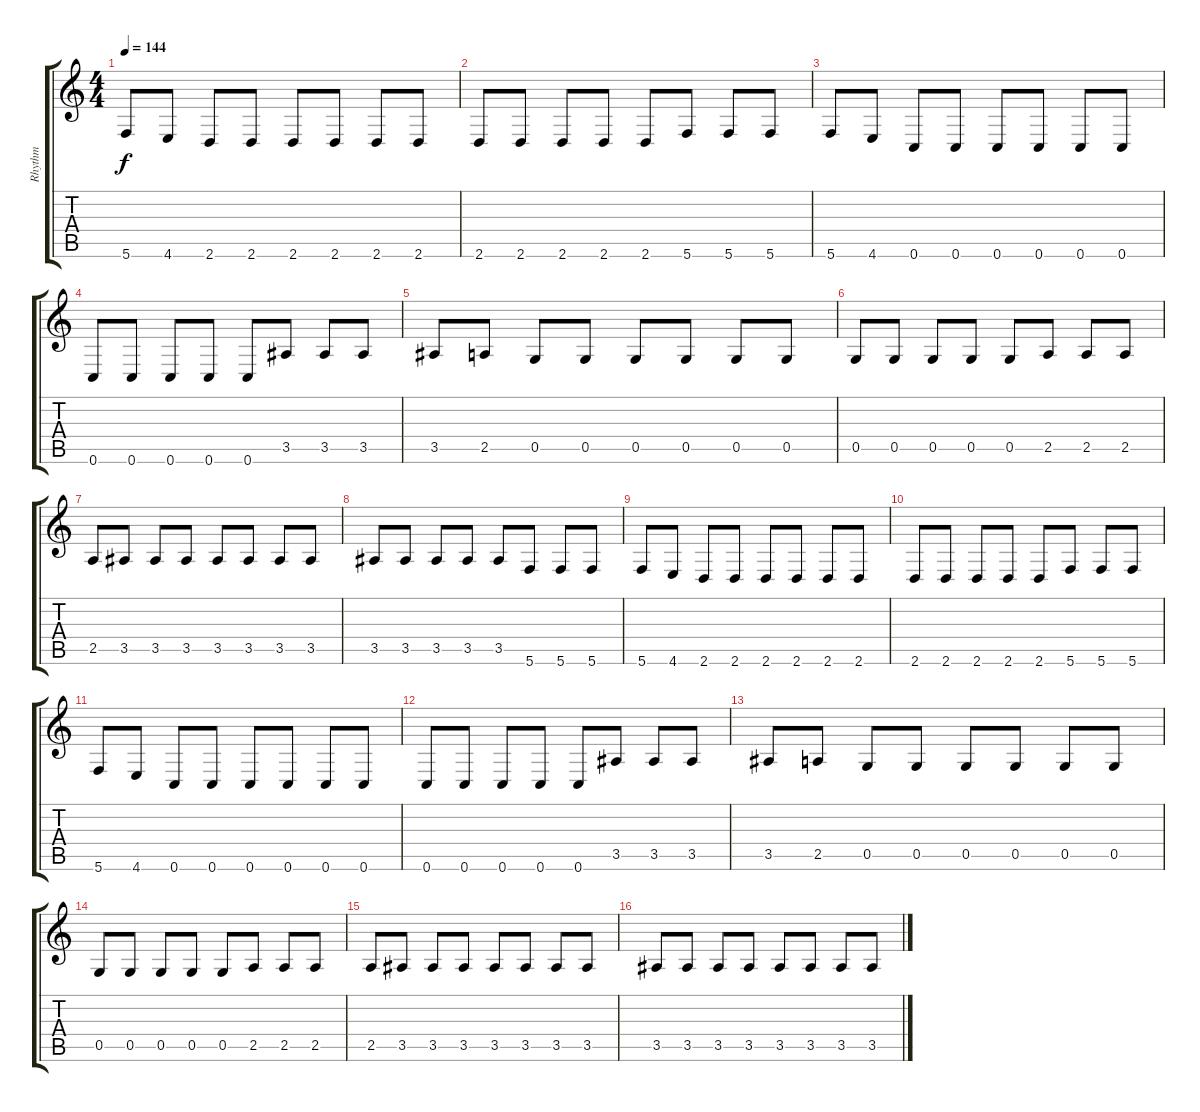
\track ("Rhythm" "Rhythm") {instrument distortionguitar}
\staff {score tabs}
\tuning (D4 A3 F3 C3 G2 C2) {hide}
\ts (4 4)
\tempo 144
\clef g2
\ks c
5.6.8{dy f} 4.6.8 2.6.8 2.6.8 2.6.8 2.6.8 2.6.8 2.6.8 |
2.6.8 2.6.8 2.6.8 2.6.8 2.6.8 5.6.8 5.6.8 5.6.8 |
5.6.8 4.6.8 0.6.8 0.6.8 0.6.8 0.6.8 0.6.8 0.6.8 |
0.6.8 0.6.8 0.6.8 0.6.8 0.6.8 3.5.8 3.5.8 3.5.8 |
3.5.8 2.5.8 0.5.8 0.5.8 0.5.8 0.5.8 0.5.8 0.5.8 |
0.5.8 0.5.8 0.5.8 0.5.8 0.5.8 2.5.8 2.5.8 2.5.8 |
2.5.8 3.5.8 3.5.8 3.5.8 3.5.8 3.5.8 3.5.8 3.5.8 |
3.5.8 3.5.8 3.5.8 3.5.8 3.5.8 5.6.8 5.6.8 5.6.8 |
5.6.8 4.6.8 2.6.8 2.6.8 2.6.8 2.6.8 2.6.8 2.6.8 |
2.6.8 2.6.8 2.6.8 2.6.8 2.6.8 5.6.8 5.6.8 5.6.8 |
5.6.8 4.6.8 0.6.8 0.6.8 0.6.8 0.6.8 0.6.8 0.6.8 |
0.6.8 0.6.8 0.6.8 0.6.8 0.6.8 3.5.8 3.5.8 3.5.8 |
3.5.8 2.5.8 0.5.8 0.5.8 0.5.8 0.5.8 0.5.8 0.5.8 |
0.5.8 0.5.8 0.5.8 0.5.8 0.5.8 2.5.8 2.5.8 2.5.8 |
2.5.8 3.5.8 3.5.8 3.5.8 3.5.8 3.5.8 3.5.8 3.5.8 |
3.5.8 3.5.8 3.5.8 3.5.8 3.5.8 3.5.8 3.5.8 3.5.8
